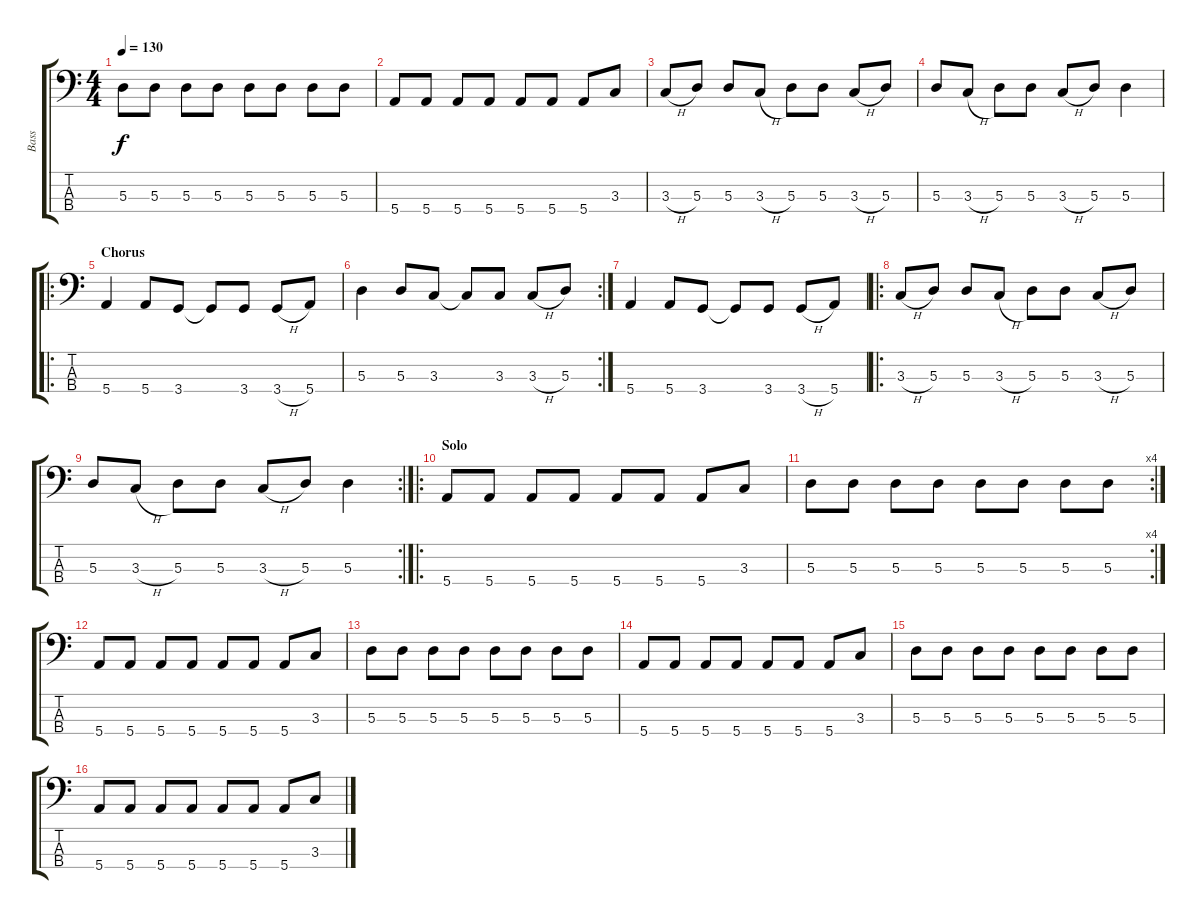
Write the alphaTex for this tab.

\track ("Bass" "Bass") {instrument electricbassfinger}
\staff {score tabs}
\tuning (G2 D2 A1 E1) {hide}
\ts (4 4)
\tempo 130
\clef f4
\ks c
5.3.8{dy f} 5.3.8 5.3.8 5.3.8 5.3.8 5.3.8 5.3.8 5.3.8 |
5.4.8 5.4.8 5.4.8 5.4.8 5.4.8 5.4.8 5.4.8 3.3.8 |
3.3{h}.8 5.3.8 5.3.8 3.3{h}.8 5.3.8 5.3.8 3.3{h}.8 5.3.8 |
5.3.8 3.3{h}.8 5.3.8 5.3.8 3.3{h}.8 5.3.8 5.3.4 |
\ro
\section ("" "Chorus")
5.4.4 5.4.8 3.4.8 3.4{t}.8 3.4.8 3.4{h}.8 5.4.8 |
\rc 2
5.3.4 5.3.8 3.3.8 3.3{t}.8 3.3.8 3.3{h}.8 5.3.8 |
5.4.4 5.4.8 3.4.8 3.4{t}.8 3.4.8 3.4{h}.8 5.4.8 |
\ro
3.3{h}.8 5.3.8 5.3.8 3.3{h}.8 5.3.8 5.3.8 3.3{h}.8 5.3.8 |
\rc 2
5.3.8 3.3{h}.8 5.3.8 5.3.8 3.3{h}.8 5.3.8 5.3.4 |
\ro
\section ("" "Solo")
5.4.8 5.4.8 5.4.8 5.4.8 5.4.8 5.4.8 5.4.8 3.3.8 |
\rc 4
5.3.8 5.3.8 5.3.8 5.3.8 5.3.8 5.3.8 5.3.8 5.3.8 |
5.4.8 5.4.8 5.4.8 5.4.8 5.4.8 5.4.8 5.4.8 3.3.8 |
5.3.8 5.3.8 5.3.8 5.3.8 5.3.8 5.3.8 5.3.8 5.3.8 |
5.4.8 5.4.8 5.4.8 5.4.8 5.4.8 5.4.8 5.4.8 3.3.8 |
5.3.8 5.3.8 5.3.8 5.3.8 5.3.8 5.3.8 5.3.8 5.3.8 |
5.4.8 5.4.8 5.4.8 5.4.8 5.4.8 5.4.8 5.4.8 3.3.8
